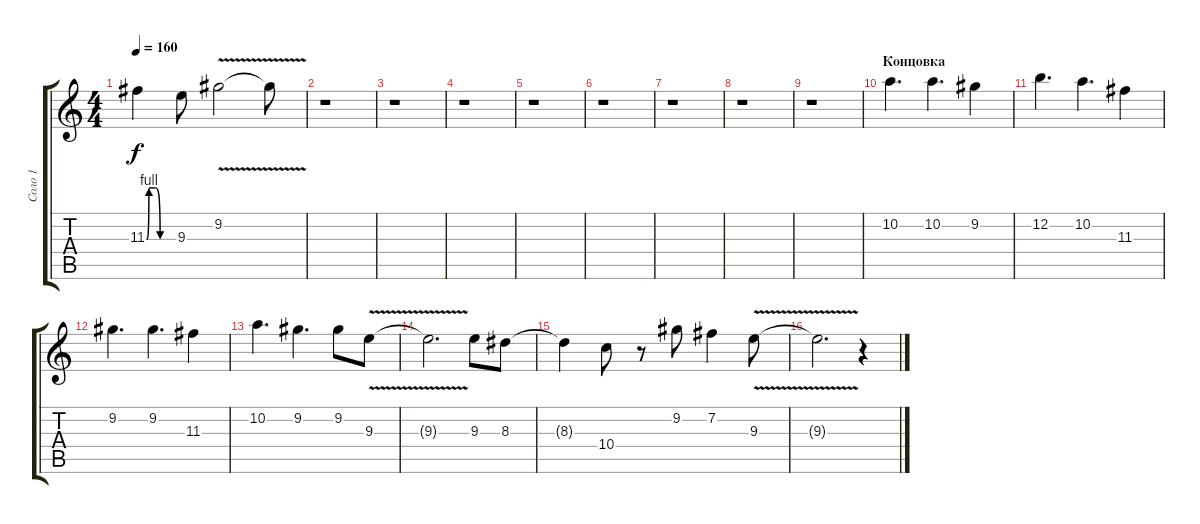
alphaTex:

\track ("Соло 1" "Соло 1") {instrument overdrivenguitar}
\staff {score tabs}
\tuning (E4 B3 G3 D3 A2 E2) {hide}
\ts (4 4)
\tempo 160
\clef g2
\ks c
11.3{be (custom 0 0 5 4 20 4 30 0 60 0)}.4{dy f volume 9 balance 4} 9.3.8 9.2{v}.2 9.2{t}.8 |
r.1 |
r.1 |
r.1 |
r.1 |
r.1 |
r.1 |
r.1 |
r.1 |
\section ("" "Концовка")
10.2.4{d balance 4} 10.2.4{d} 9.2.4 |
12.2.4{d} 10.2.4{d} 11.3.4 |
9.2.4{d} 9.2.4{d} 11.3.4 |
10.2.4{d} 9.2.4{d} 9.2.8 9.3{v}.8 |
9.3{t}.2{d} 9.3.8 8.3.8 |
8.3{t}.4 10.4.8 r.8 9.2.8 7.2.4 9.3{v}.8 |
9.3{t}.2{d} r.4
